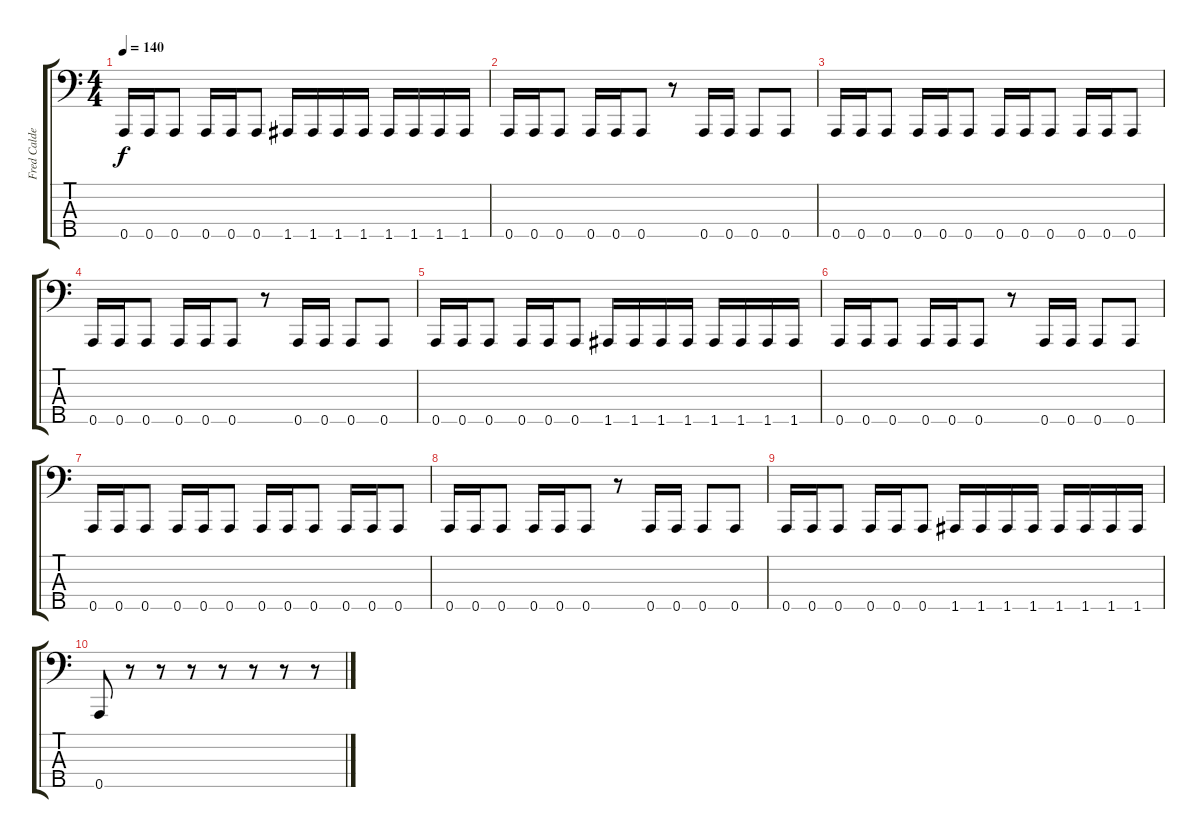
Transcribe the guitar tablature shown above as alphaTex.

\track ("Fred Calderon" "Fred Calde") {instrument electricbasspick}
\staff {score tabs}
\tuning (G2 D2 A1 E1 A0) {hide}
\ts (4 4)
\tempo 140
\clef f4
\ks c
0.5.16{dy f} 0.5.16 0.5.8 0.5.16 0.5.16 0.5.8 1.5.16 1.5.16 1.5.16 1.5.16 1.5.16 1.5.16 1.5.16 1.5.16 |
0.5.16 0.5.16 0.5.8 0.5.16 0.5.16 0.5.8 r.8 0.5.16 0.5.16 0.5.8 0.5.8 |
0.5.16 0.5.16 0.5.8 0.5.16 0.5.16 0.5.8 0.5.16 0.5.16 0.5.8 0.5.16 0.5.16 0.5.8 |
0.5.16 0.5.16 0.5.8 0.5.16 0.5.16 0.5.8 r.8 0.5.16 0.5.16 0.5.8 0.5.8 |
0.5.16 0.5.16 0.5.8 0.5.16 0.5.16 0.5.8 1.5.16 1.5.16 1.5.16 1.5.16 1.5.16 1.5.16 1.5.16 1.5.16 |
0.5.16 0.5.16 0.5.8 0.5.16 0.5.16 0.5.8 r.8 0.5.16 0.5.16 0.5.8 0.5.8 |
0.5.16 0.5.16 0.5.8 0.5.16 0.5.16 0.5.8 0.5.16 0.5.16 0.5.8 0.5.16 0.5.16 0.5.8 |
0.5.16 0.5.16 0.5.8 0.5.16 0.5.16 0.5.8 r.8 0.5.16 0.5.16 0.5.8 0.5.8 |
0.5.16 0.5.16 0.5.8 0.5.16 0.5.16 0.5.8 1.5.16 1.5.16 1.5.16 1.5.16 1.5.16 1.5.16 1.5.16 1.5.16 |
0.5.8 r.8 r.8 r.8 r.8 r.8 r.8 r.8
